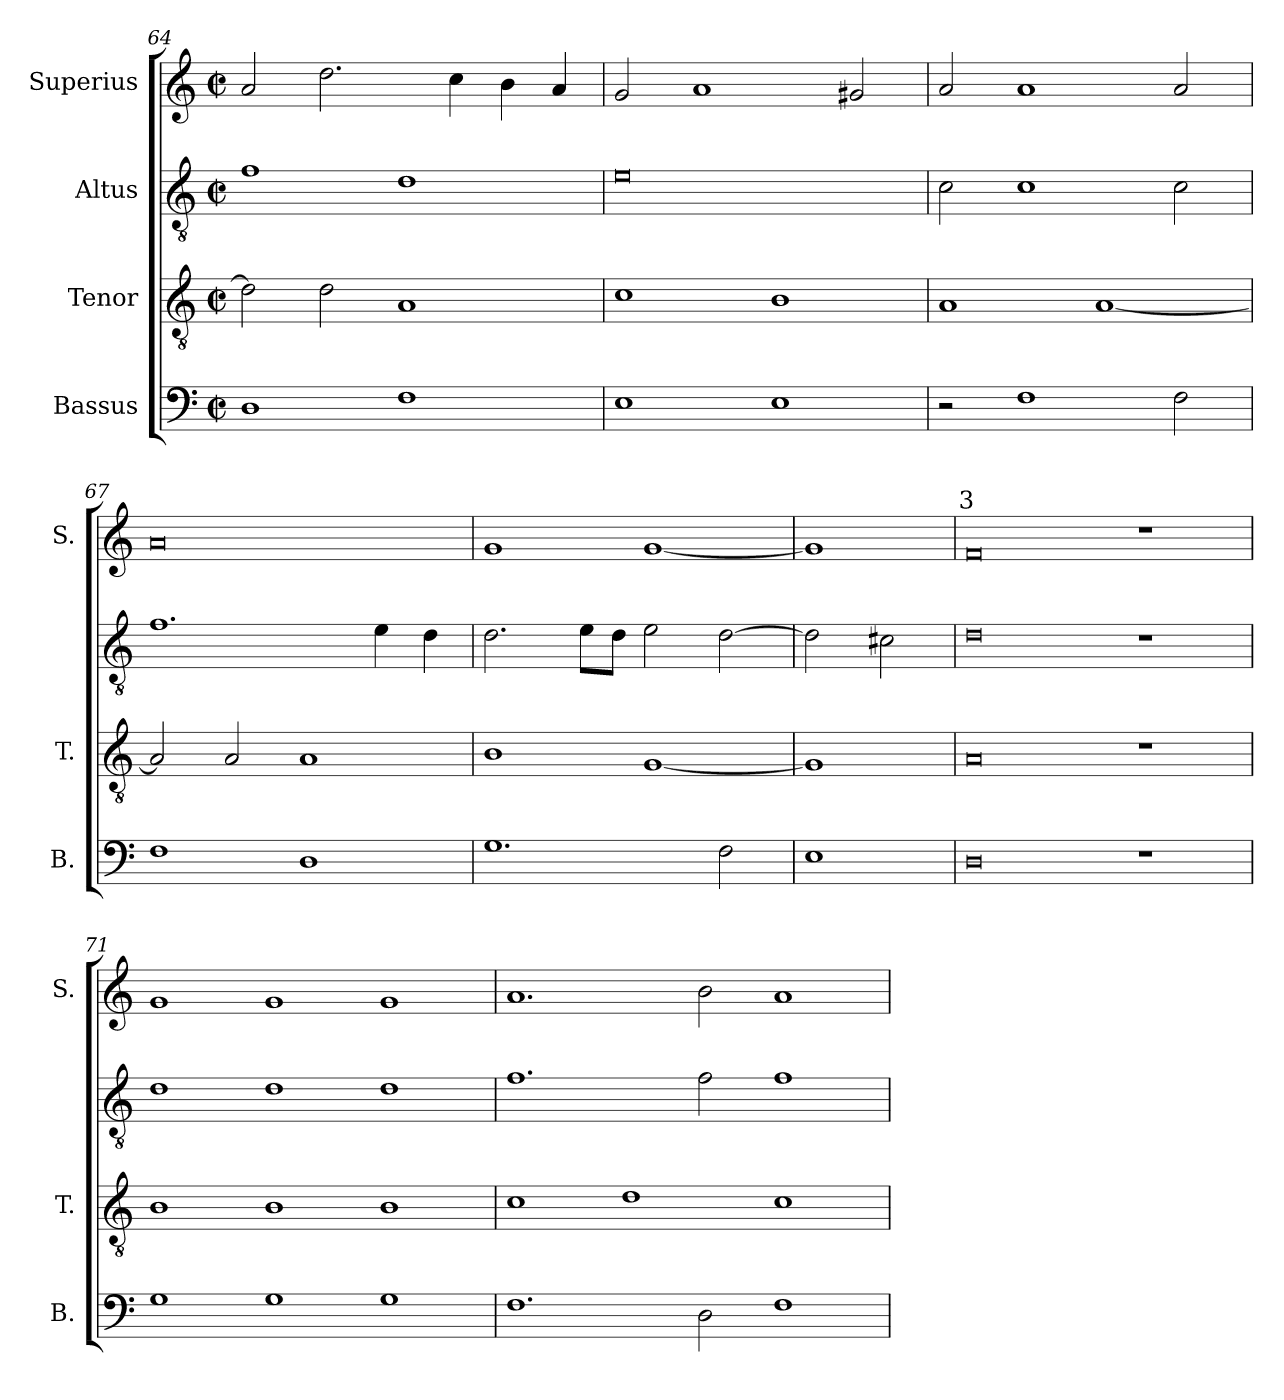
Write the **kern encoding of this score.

**kern	**kern	**kern	**kern
*part4	*part3	*part2	*part1
*staff4	*staff3	*staff2	*staff1
*I"Bassus	*I"Tenor	*I"Altus	*I"Superius
*I'B.	*I'T.	*	*I'S.
*clefF4	*clefGv2	*clefGv2	*clefG2
*	*ITrd7c12	*ITrd7c12	*
*k[]	*k[]	*k[]	*k[]
*C:	*C:	*C:	*C:
*M2/2	*M2/2	*M2/2	*M2/2
*met(c|)	*met(c|)	*met(c|)	*met(c|)
=64	=64	=64	=64
1Di	2Di\]	1Fi	2ai/
.	2Di\	.	2.ddi\
1Fi	1AAi	1Di	.
.	.	.	4cci\
.	.	.	4bi\
.	.	.	4ai/
=65	=65	=65	=65
1Ei	1Ci	0Ei	2gi/
.	.	.	1ai
1Ei	1BBi	.	.
.	.	.	2g#Xi/
=66	=66	=66	=66
2r	1AAi	2Ci\	2ai/
1Fi	.	1Ci	1ai
.	[<1AAi	.	.
2Fi\	.	2Ci\	2ai/
!!LO:LB:g=z
=67	=67	=67	=67
1Fi	2AAi/]	1.Fi	0ai
.	2AAi/	.	.
1Di	1AAi	.	.
.	.	4Ei\	.
.	.	4Di\	.
=68	=68	=68	=68
1.Gi	1BBi	2.Di\	1gi
.	.	8Ei\L	.
.	.	8Di\J	.
.	[<1GGi	2Ei\	[<1gi
2Fi\	.	[>2Di\	.
=69	=69	=69	=69
1Ei	1GGi]	2Di\]	1gi]
.	.	2C#Xi\	.
=70	=70	=70	=70
!	!	!	!LO:TX:cj:t=3
0Di	0AAi	0Di	0fi
1r	1r	1r	1r
=71	=71	=71	=71
1Gi	1BBi	1Di	1gi
1Gi	1BBi	1Di	1gi
1Gi	1BBi	1Di	1gi
!!LO:PB:g=z
=72	=72	=72	=72
1.Fi	1Ci	1.Fi	1.ai
.	1Di	.	.
2Di\	.	2Fi\	2bi\
1Fi	1Ci	1Fi	1ai
=	=	=	=
*-	*-	*-	*-
